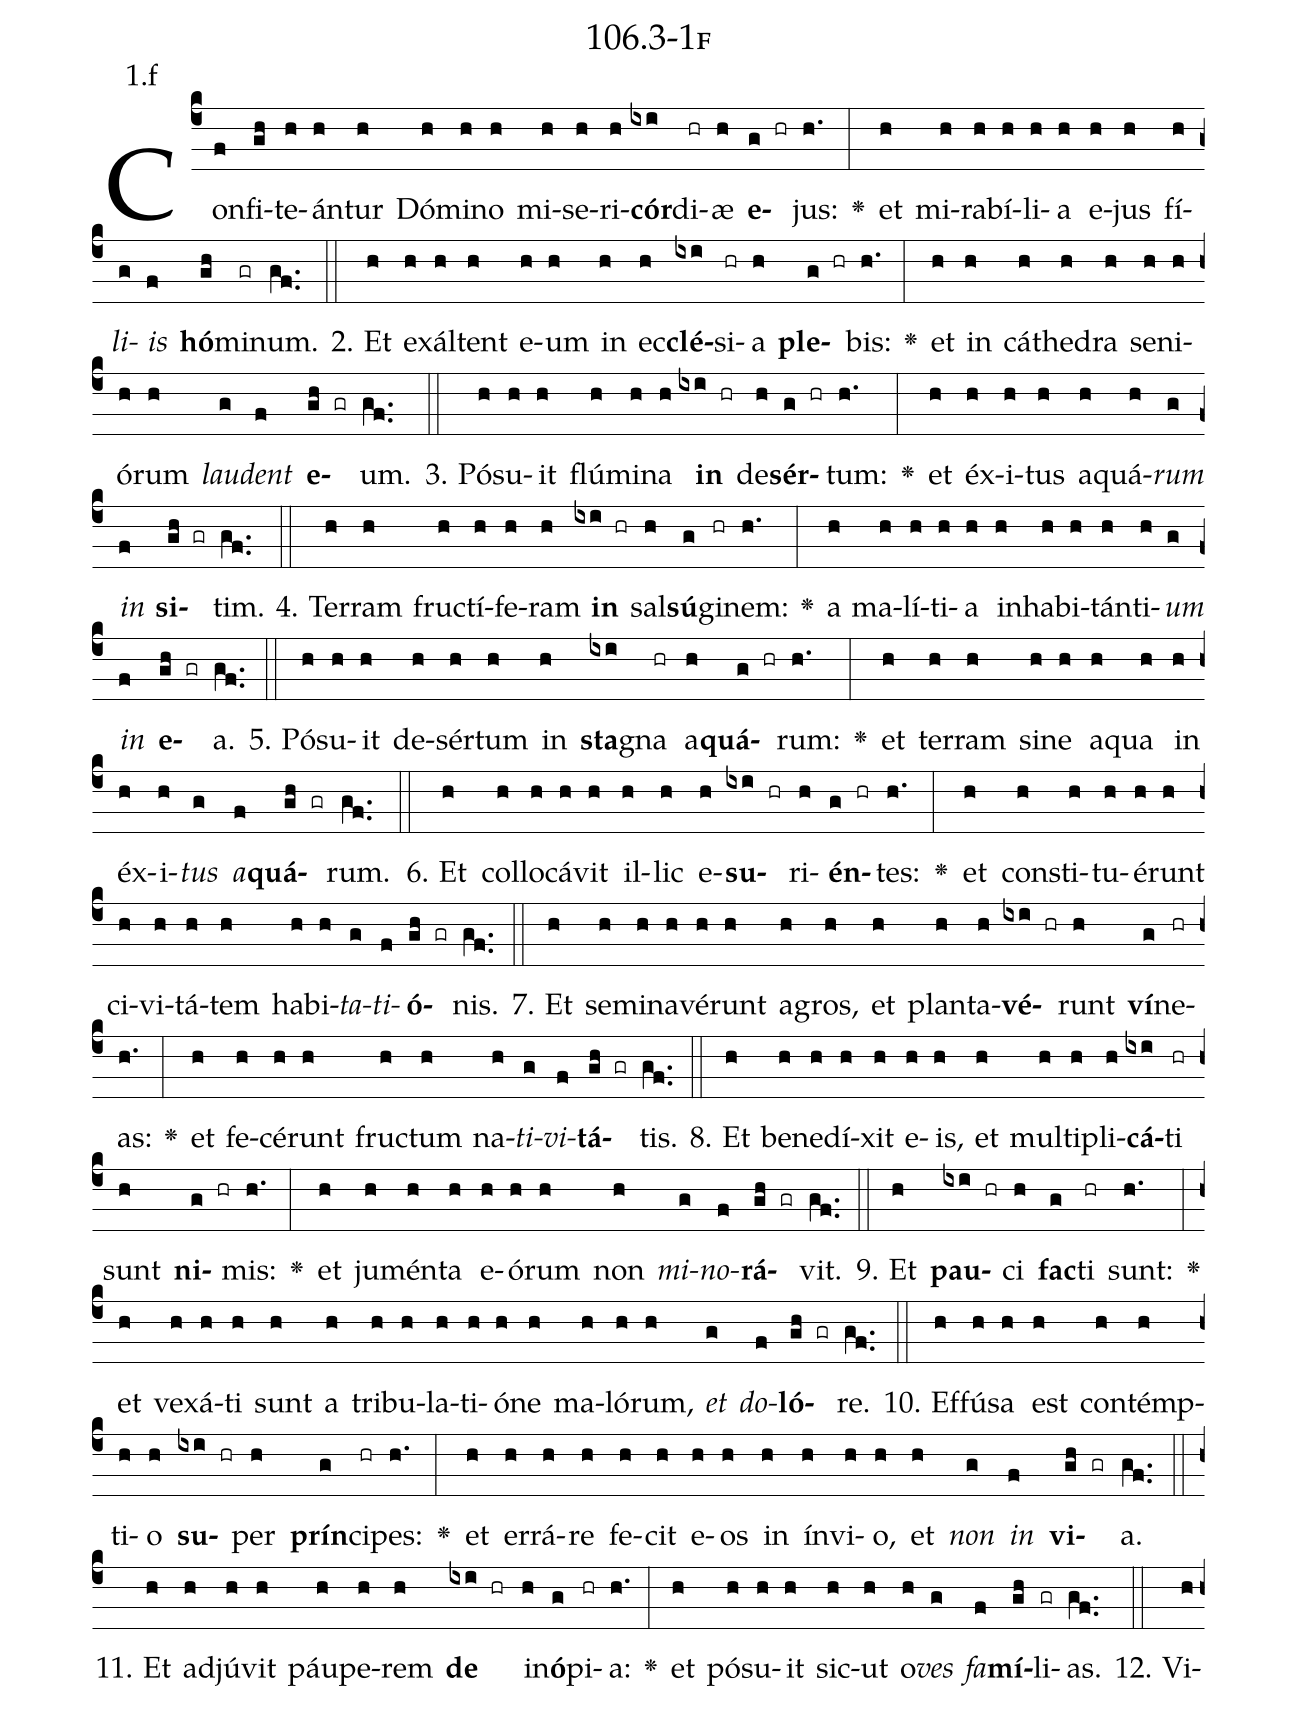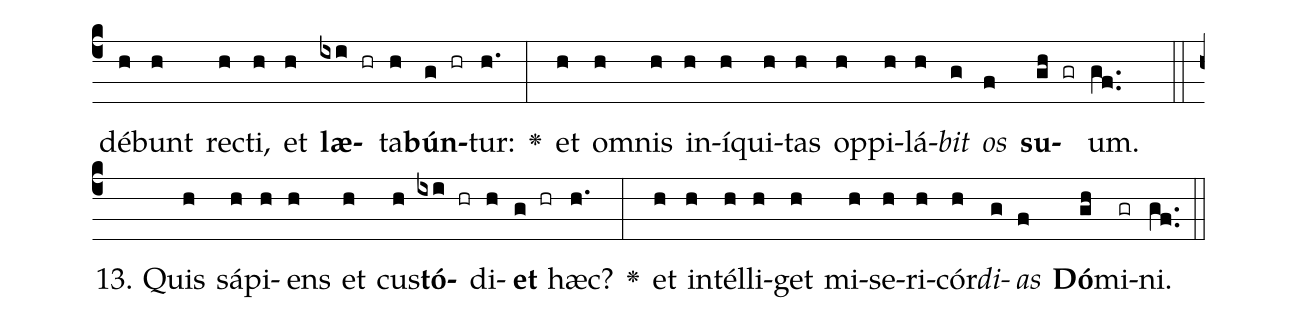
name: 106.3-1f;
annotation: 1.f;
%%
(c4)Con(f)fi(gh)te(h)án(h)tur(h) Dó(h)mi(h)no(h) mi(h)se(h)ri(h)<b>cór</b>(ixi)di(hr)æ(h) <b>e</b>(g hr)jus:(h.) <v>\greheightstar</v>(:) et(h) mi(h)ra(h)bí(h)li(h)a(h) e(h)jus(h) fí(h)<i>li</i>(g)<i>is</i>(f) <b>hó</b>(gh)mi(gr)num.(gf..) (::)
2. Et(h) ex(h)ál(h)tent(h) e(h)um(h) in(h) ec(h)<b>clé</b>(ixi)si(hr)a(h) <b>ple</b>(g hr)bis:(h.) <v>\greheightstar</v>(:) et(h) in(h) cá(h)the(h)dra(h) se(h)ni(h)ó(h)rum(h) <i>lau</i>(g)<i>dent</i>(f) <b>e</b>(gh gr)um.(gf..) (::)
3. Pó(h)su(h)it(h) flú(h)mi(h)na(h) <b>in</b>(ixi hr) de(h)<b>sér</b>(g hr)tum:(h.) <v>\greheightstar</v>(:) et(h) éx(h)i(h)tus(h) a(h)quá(h)<i>rum</i>(g) <i>in</i>(f) <b>si</b>(gh gr)tim.(gf..) (::)
4. Ter(h)ram(h) fruc(h)tí(h)fe(h)ram(h) <b>in</b>(ixi hr) sal(h)<b>sú</b>(g)gi(hr)nem:(h.) <v>\greheightstar</v>(:) a(h) ma(h)lí(h)ti(h)a(h) in(h)ha(h)bi(h)tán(h)ti(h)<i>um</i>(g) <i>in</i>(f) <b>e</b>(gh gr)a.(gf..) (::)
5. Pó(h)su(h)it(h) de(h)sér(h)tum(h) in(h) <b>sta</b>(ixi)gna(hr) a(h)<b>quá</b>(g hr)rum:(h.) <v>\greheightstar</v>(:) et(h) ter(h)ram(h) si(h)ne(h) a(h)qua(h) in(h) éx(h)i(h)<i>tus</i>(g) <i>a</i>(f)<b>quá</b>(gh gr)rum.(gf..) (::)
6. Et(h) col(h)lo(h)cá(h)vit(h) il(h)lic(h) e(h)<b>su</b>(ixi hr)ri(h)<b>én</b>(g hr)tes:(h.) <v>\greheightstar</v>(:) et(h) con(h)sti(h)tu(h)é(h)runt(h) ci(h)vi(h)tá(h)tem(h) ha(h)bi(h)<i>ta</i>(g)<i>ti</i>(f)<b>ó</b>(gh gr)nis.(gf..) (::)
7. Et(h) se(h)mi(h)na(h)vé(h)runt(h) a(h)gros,(h) et(h) plan(h)ta(h)<b>vé</b>(ixi hr)runt(h) <b>ví</b>(g)ne(hr)as:(h.) <v>\greheightstar</v>(:) et(h) fe(h)cé(h)runt(h) fruc(h)tum(h) na(h)<i>ti</i>(g)<i>vi</i>(f)<b>tá</b>(gh gr)tis.(gf..) (::)
8. Et(h) be(h)ne(h)dí(h)xit(h) e(h)is,(h) et(h) mul(h)ti(h)pli(h)<b>cá</b>(ixi)ti(hr) sunt(h) <b>ni</b>(g hr)mis:(h.) <v>\greheightstar</v>(:) et(h) ju(h)mén(h)ta(h) e(h)ó(h)rum(h) non(h) <i>mi</i>(g)<i>no</i>(f)<b>rá</b>(gh gr)vit.(gf..) (::)
9. Et(h) <b>pau</b>(ixi hr)ci(h) <b>fac</b>(g)ti(hr) sunt:(h.) <v>\greheightstar</v>(:) et(h) ve(h)xá(h)ti(h) sunt(h) a(h) tri(h)bu(h)la(h)ti(h)ó(h)ne(h) ma(h)ló(h)rum,(h) <i>et</i>(g) <i>do</i>(f)<b>ló</b>(gh gr)re.(gf..) (::)
10. Ef(h)fú(h)sa(h) est(h) con(h)témp(h)ti(h)o(h) <b>su</b>(ixi hr)per(h) <b>prín</b>(g)ci(hr)pes:(h.) <v>\greheightstar</v>(:) et(h) er(h)rá(h)re(h) fe(h)cit(h) e(h)os(h) in(h) ín(h)vi(h)o,(h) et(h) <i>non</i>(g) <i>in</i>(f) <b>vi</b>(gh gr)a.(gf..) (::)
11. Et(h) ad(h)jú(h)vit(h) páu(h)pe(h)rem(h) <b>de</b>(ixi hr) in(h)<b>ó</b>(g)pi(hr)a:(h.) <v>\greheightstar</v>(:) et(h) pó(h)su(h)it(h) sic(h)ut(h) o(h)<i>ves</i>(g) <i>fa</i>(f)<b>mí</b>(gh)li(gr)as.(gf..) (::)
12. Vi(h)dé(h)bunt(h) rec(h)ti,(h) et(h) <b>læ</b>(ixi hr)ta(h)<b>bún</b>(g hr)tur:(h.) <v>\greheightstar</v>(:) et(h) om(h)nis(h) in(h)í(h)qui(h)tas(h) op(h)pi(h)lá(h)<i>bit</i>(g) <i>os</i>(f) <b>su</b>(gh gr)um.(gf..) (::)
13. Quis(h) sá(h)pi(h)ens(h) et(h) cus(h)<b>tó</b>(ixi hr)di(h)<b>et</b>(g hr) hæc?(h.) <v>\greheightstar</v>(:) et(h) in(h)tél(h)li(h)get(h) mi(h)se(h)ri(h)cór(h)<i>di</i>(g)<i>as</i>(f) <b>Dó</b>(gh)mi(gr)ni.(gf..) (::)
